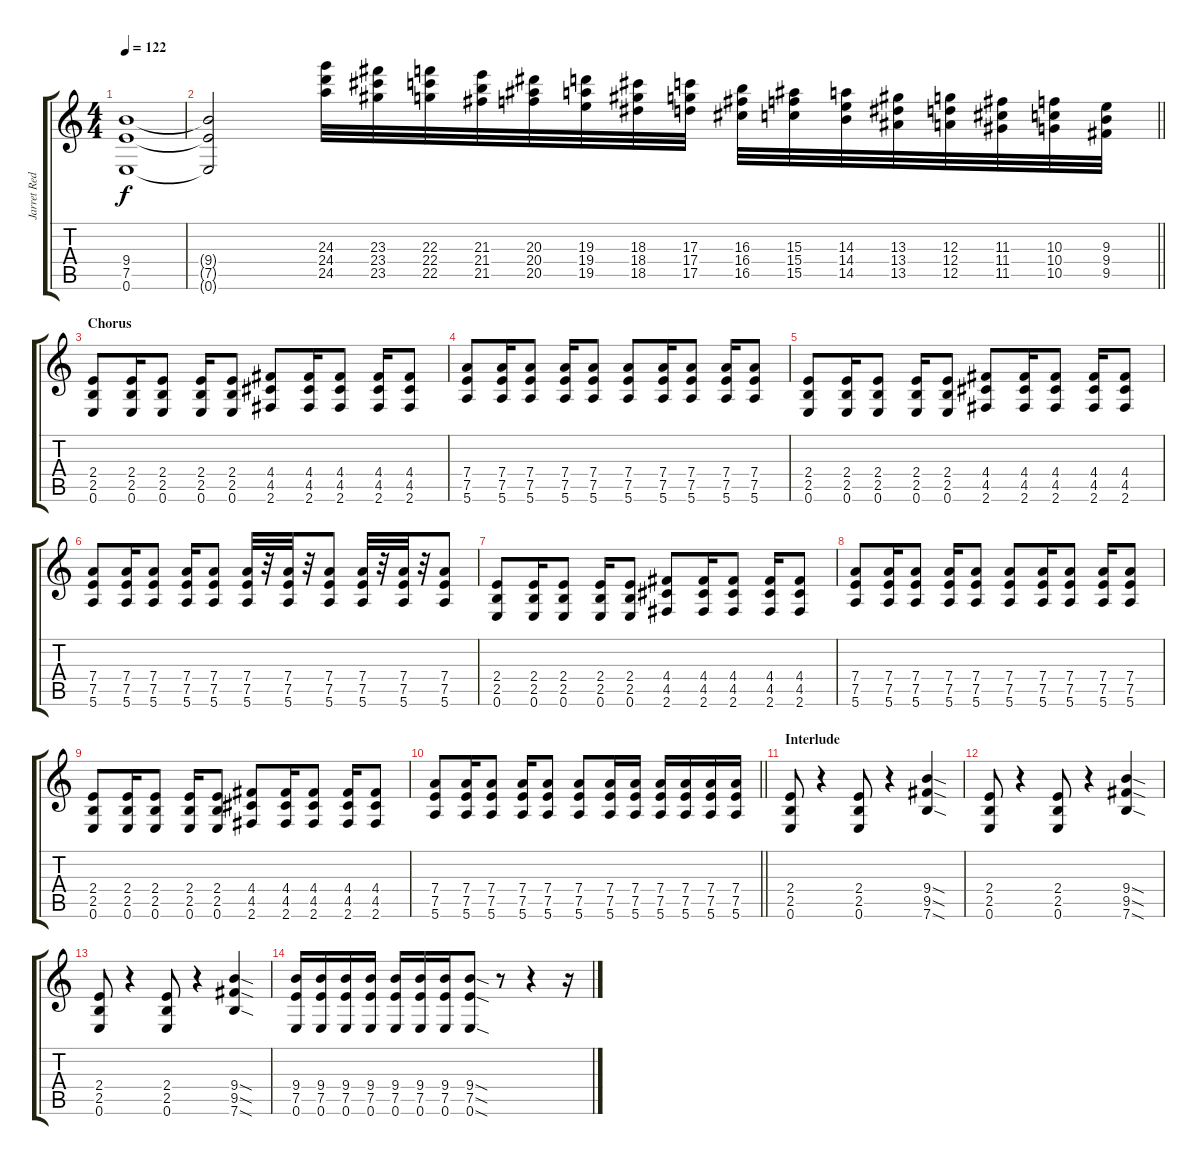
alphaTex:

\track ("Jarret Reddick - Guitar" "Jarret Red") {instrument distortionguitar}
\staff {score tabs}
\tuning (E4 B3 G3 D3 A2 E2) {hide}
\ts (4 4)
\tempo 122
\clef g2
\ks c
(9.4 7.5 0.6).1{dy f volume 9} |
\barLineRight lightlight
(9.4{t} 7.5{t} 0.6{t}).2 (24.3 24.4 24.5).32{volume 12} (23.3 23.4 23.5).32 (22.3 22.4 22.5).32 (21.3 21.4 21.5).32 (20.3 20.4 20.5).32 (19.3 19.4 19.5).32 (18.3 18.4 18.5).32 (17.3 17.4 17.5).32 (16.3 16.4 16.5).32 (15.3 15.4 15.5).32 (14.3 14.4 14.5).32 (13.3 13.4 13.5).32 (12.3 12.4 12.5).32 (11.3 11.4 11.5).32 (10.3 10.4 10.5).32 (9.3 9.4 9.5).32 |
\section ("" "Chorus")
(2.4 2.5 0.6).8{volume 14} (2.4 2.5 0.6).16 (2.4 2.5 0.6).8 (2.4 2.5 0.6).16 (2.4 2.5 0.6).8 (4.4 4.5 2.6).8 (4.4 4.5 2.6).16 (4.4 4.5 2.6).8 (4.4 4.5 2.6).16 (4.4 4.5 2.6).8 |
(7.4 7.5 5.6).8 (7.4 7.5 5.6).16 (7.4 7.5 5.6).8 (7.4 7.5 5.6).16 (7.4 7.5 5.6).8 (7.4 7.5 5.6).8 (7.4 7.5 5.6).16 (7.4 7.5 5.6).8 (7.4 7.5 5.6).16 (7.4 7.5 5.6).8 |
(2.4 2.5 0.6).8 (2.4 2.5 0.6).16 (2.4 2.5 0.6).8 (2.4 2.5 0.6).16 (2.4 2.5 0.6).8 (4.4 4.5 2.6).8 (4.4 4.5 2.6).16 (4.4 4.5 2.6).8 (4.4 4.5 2.6).16 (4.4 4.5 2.6).8 |
(7.4 7.5 5.6).8 (7.4 7.5 5.6).16 (7.4 7.5 5.6).8 (7.4 7.5 5.6).16 (7.4 7.5 5.6).8 (7.4 7.5 5.6).32 r.32 (7.4 7.5 5.6).32 r.32 (7.4 7.5 5.6).8 (7.4 7.5 5.6).32 r.32 (7.4 7.5 5.6).32 r.32 (7.4 7.5 5.6).8 |
(2.4 2.5 0.6).8 (2.4 2.5 0.6).16 (2.4 2.5 0.6).8 (2.4 2.5 0.6).16 (2.4 2.5 0.6).8 (4.4 4.5 2.6).8 (4.4 4.5 2.6).16 (4.4 4.5 2.6).8 (4.4 4.5 2.6).16 (4.4 4.5 2.6).8 |
(7.4 7.5 5.6).8 (7.4 7.5 5.6).16 (7.4 7.5 5.6).8 (7.4 7.5 5.6).16 (7.4 7.5 5.6).8 (7.4 7.5 5.6).8 (7.4 7.5 5.6).16 (7.4 7.5 5.6).8 (7.4 7.5 5.6).16 (7.4 7.5 5.6).8 |
(2.4 2.5 0.6).8 (2.4 2.5 0.6).16 (2.4 2.5 0.6).8 (2.4 2.5 0.6).16 (2.4 2.5 0.6).8 (4.4 4.5 2.6).8 (4.4 4.5 2.6).16 (4.4 4.5 2.6).8 (4.4 4.5 2.6).16 (4.4 4.5 2.6).8 |
\barLineRight lightlight
(7.4 7.5 5.6).8 (7.4 7.5 5.6).16 (7.4 7.5 5.6).8 (7.4 7.5 5.6).16 (7.4 7.5 5.6).8 (7.4 7.5 5.6).8 (7.4 7.5 5.6).16 (7.4 7.5 5.6).16 (7.4 7.5 5.6).16 (7.4 7.5 5.6).16 (7.4 7.5 5.6).16 (7.4 7.5 5.6).16 |
\section ("" "Interlude")
(2.4 2.5 0.6).8 r.4 (2.4 2.5 0.6).8 r.4 (9.4{sod} 9.5{sod} 7.6{sod}).4 |
(2.4 2.5 0.6).8 r.4 (2.4 2.5 0.6).8 r.4 (9.4{sod} 9.5{sod} 7.6{sod}).4 |
(2.4 2.5 0.6).8 r.4 (2.4 2.5 0.6).8 r.4 (9.4{sod} 9.5{sod} 7.6{sod}).4 |
(9.4 7.5 0.6).16 (9.4 7.5 0.6).16 (9.4 7.5 0.6).16 (9.4 7.5 0.6).16 (9.4 7.5 0.6).16 (9.4 7.5 0.6).16 (9.4 7.5 0.6).16 (9.4{sod} 7.5{sod} 0.6{sod}).8 r.8 r.4 r.16
